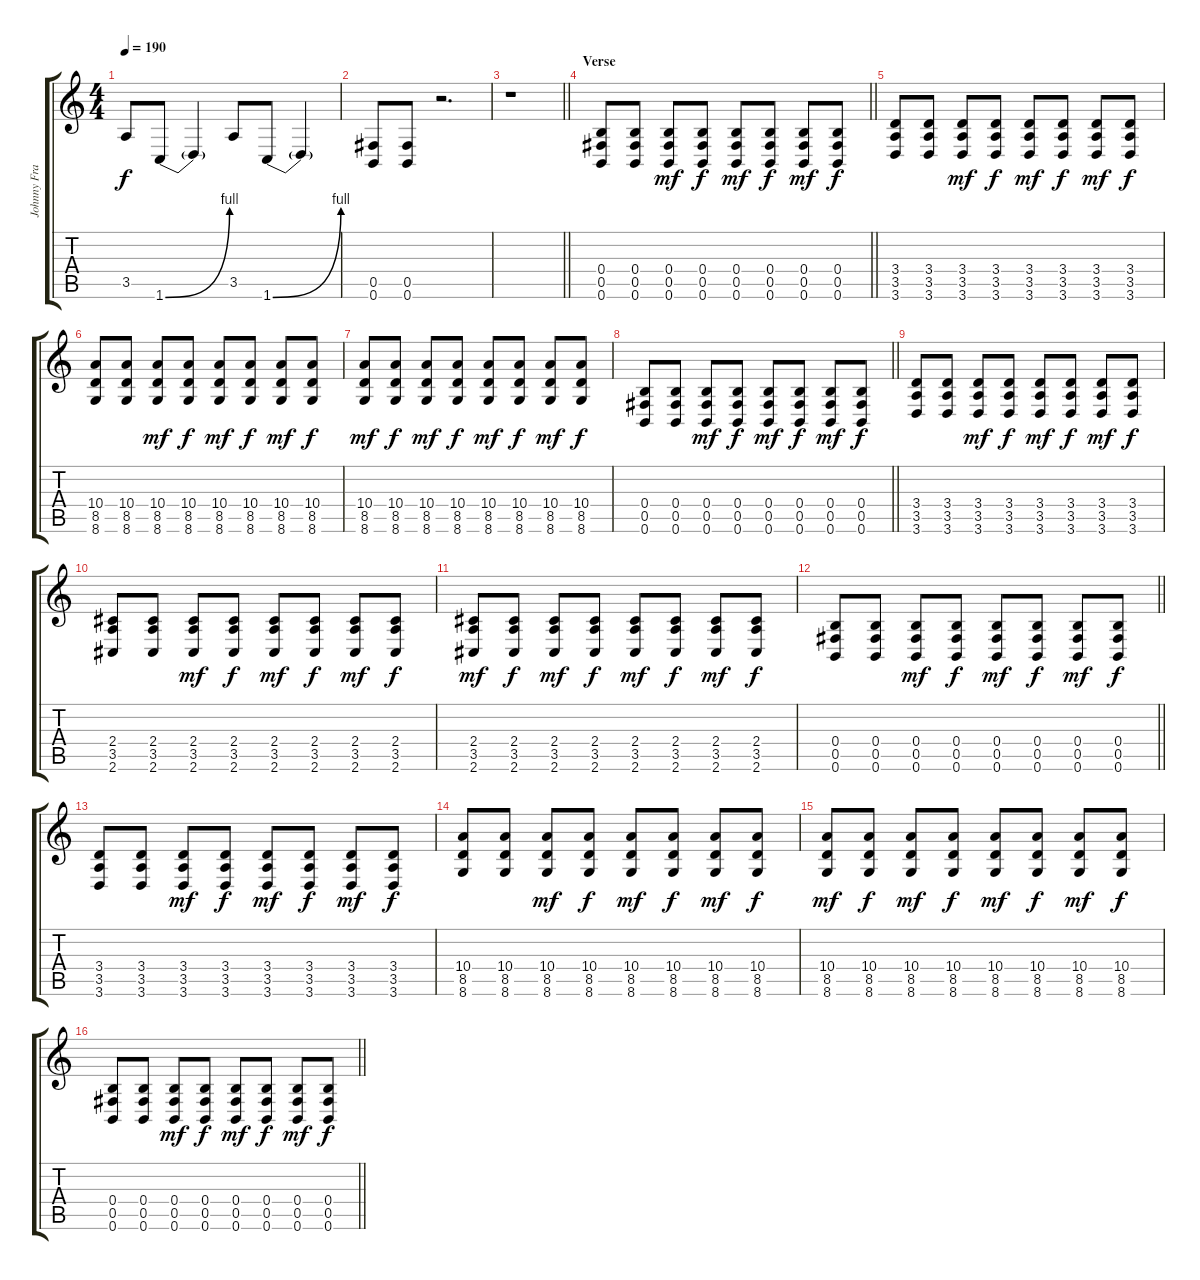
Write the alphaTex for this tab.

\track ("Johnny Franck" "Johnny Fra") {instrument distortionguitar}
\staff {score tabs}
\tuning (Db4 Ab3 E3 B2 Gb2 B1) {hide}
\ts (4 4)
\tempo 190
\clef g2
\ks c
3.5.8{dy f} 1.6{be (bend 0 0 60 4)}.8 1.6{t}.4 3.5.8 1.6{be (bend 0 0 60 4)}.8 1.6{t}.4 |
(0.5 0.6).8 (0.5 0.6).8 r.2{d} |
\barLineRight lightlight
r.1 |
\section ("" "Verse")
\barLineRight lightlight
(0.4 0.5 0.6).8 (0.4 0.5 0.6).8 (0.4 0.5 0.6).8{dy mf} (0.4 0.5 0.6).8{dy f} (0.4 0.5 0.6).8{dy mf} (0.4 0.5 0.6).8{dy f} (0.4 0.5 0.6).8{dy mf} (0.4 0.5 0.6).8{dy f} |
(3.4 3.5 3.6).8 (3.4 3.5 3.6).8 (3.4 3.5 3.6).8{dy mf} (3.4 3.5 3.6).8{dy f} (3.4 3.5 3.6).8{dy mf} (3.4 3.5 3.6).8{dy f} (3.4 3.5 3.6).8{dy mf} (3.4 3.5 3.6).8{dy f} |
(10.4 8.5 8.6).8 (10.4 8.5 8.6).8 (10.4 8.5 8.6).8{dy mf} (10.4 8.5 8.6).8{dy f} (10.4 8.5 8.6).8{dy mf} (10.4 8.5 8.6).8{dy f} (10.4 8.5 8.6).8{dy mf} (10.4 8.5 8.6).8{dy f} |
(10.4 8.5 8.6).8{dy mf} (10.4 8.5 8.6).8{dy f} (10.4 8.5 8.6).8{dy mf} (10.4 8.5 8.6).8{dy f} (10.4 8.5 8.6).8{dy mf} (10.4 8.5 8.6).8{dy f} (10.4 8.5 8.6).8{dy mf} (10.4 8.5 8.6).8{dy f} |
\barLineRight lightlight
(0.4 0.5 0.6).8 (0.4 0.5 0.6).8 (0.4 0.5 0.6).8{dy mf} (0.4 0.5 0.6).8{dy f} (0.4 0.5 0.6).8{dy mf} (0.4 0.5 0.6).8{dy f} (0.4 0.5 0.6).8{dy mf} (0.4 0.5 0.6).8{dy f} |
(3.4 3.5 3.6).8 (3.4 3.5 3.6).8 (3.4 3.5 3.6).8{dy mf} (3.4 3.5 3.6).8{dy f} (3.4 3.5 3.6).8{dy mf} (3.4 3.5 3.6).8{dy f} (3.4 3.5 3.6).8{dy mf} (3.4 3.5 3.6).8{dy f} |
(2.4 3.5 2.6).8 (2.4 3.5 2.6).8 (2.4 3.5 2.6).8{dy mf} (2.4 3.5 2.6).8{dy f} (2.4 3.5 2.6).8{dy mf} (2.4 3.5 2.6).8{dy f} (2.4 3.5 2.6).8{dy mf} (2.4 3.5 2.6).8{dy f} |
(2.4 3.5 2.6).8{dy mf} (2.4 3.5 2.6).8{dy f} (2.4 3.5 2.6).8{dy mf} (2.4 3.5 2.6).8{dy f} (2.4 3.5 2.6).8{dy mf} (2.4 3.5 2.6).8{dy f} (2.4 3.5 2.6).8{dy mf} (2.4 3.5 2.6).8{dy f} |
\barLineRight lightlight
(0.4 0.5 0.6).8 (0.4 0.5 0.6).8 (0.4 0.5 0.6).8{dy mf} (0.4 0.5 0.6).8{dy f} (0.4 0.5 0.6).8{dy mf} (0.4 0.5 0.6).8{dy f} (0.4 0.5 0.6).8{dy mf} (0.4 0.5 0.6).8{dy f} |
(3.4 3.5 3.6).8 (3.4 3.5 3.6).8 (3.4 3.5 3.6).8{dy mf} (3.4 3.5 3.6).8{dy f} (3.4 3.5 3.6).8{dy mf} (3.4 3.5 3.6).8{dy f} (3.4 3.5 3.6).8{dy mf} (3.4 3.5 3.6).8{dy f} |
(10.4 8.5 8.6).8 (10.4 8.5 8.6).8 (10.4 8.5 8.6).8{dy mf} (10.4 8.5 8.6).8{dy f} (10.4 8.5 8.6).8{dy mf} (10.4 8.5 8.6).8{dy f} (10.4 8.5 8.6).8{dy mf} (10.4 8.5 8.6).8{dy f} |
(10.4 8.5 8.6).8{dy mf} (10.4 8.5 8.6).8{dy f} (10.4 8.5 8.6).8{dy mf} (10.4 8.5 8.6).8{dy f} (10.4 8.5 8.6).8{dy mf} (10.4 8.5 8.6).8{dy f} (10.4 8.5 8.6).8{dy mf} (10.4 8.5 8.6).8{dy f} |
\barLineRight lightlight
(0.4 0.5 0.6).8 (0.4 0.5 0.6).8 (0.4 0.5 0.6).8{dy mf} (0.4 0.5 0.6).8{dy f} (0.4 0.5 0.6).8{dy mf} (0.4 0.5 0.6).8{dy f} (0.4 0.5 0.6).8{dy mf} (0.4 0.5 0.6).8{dy f}
